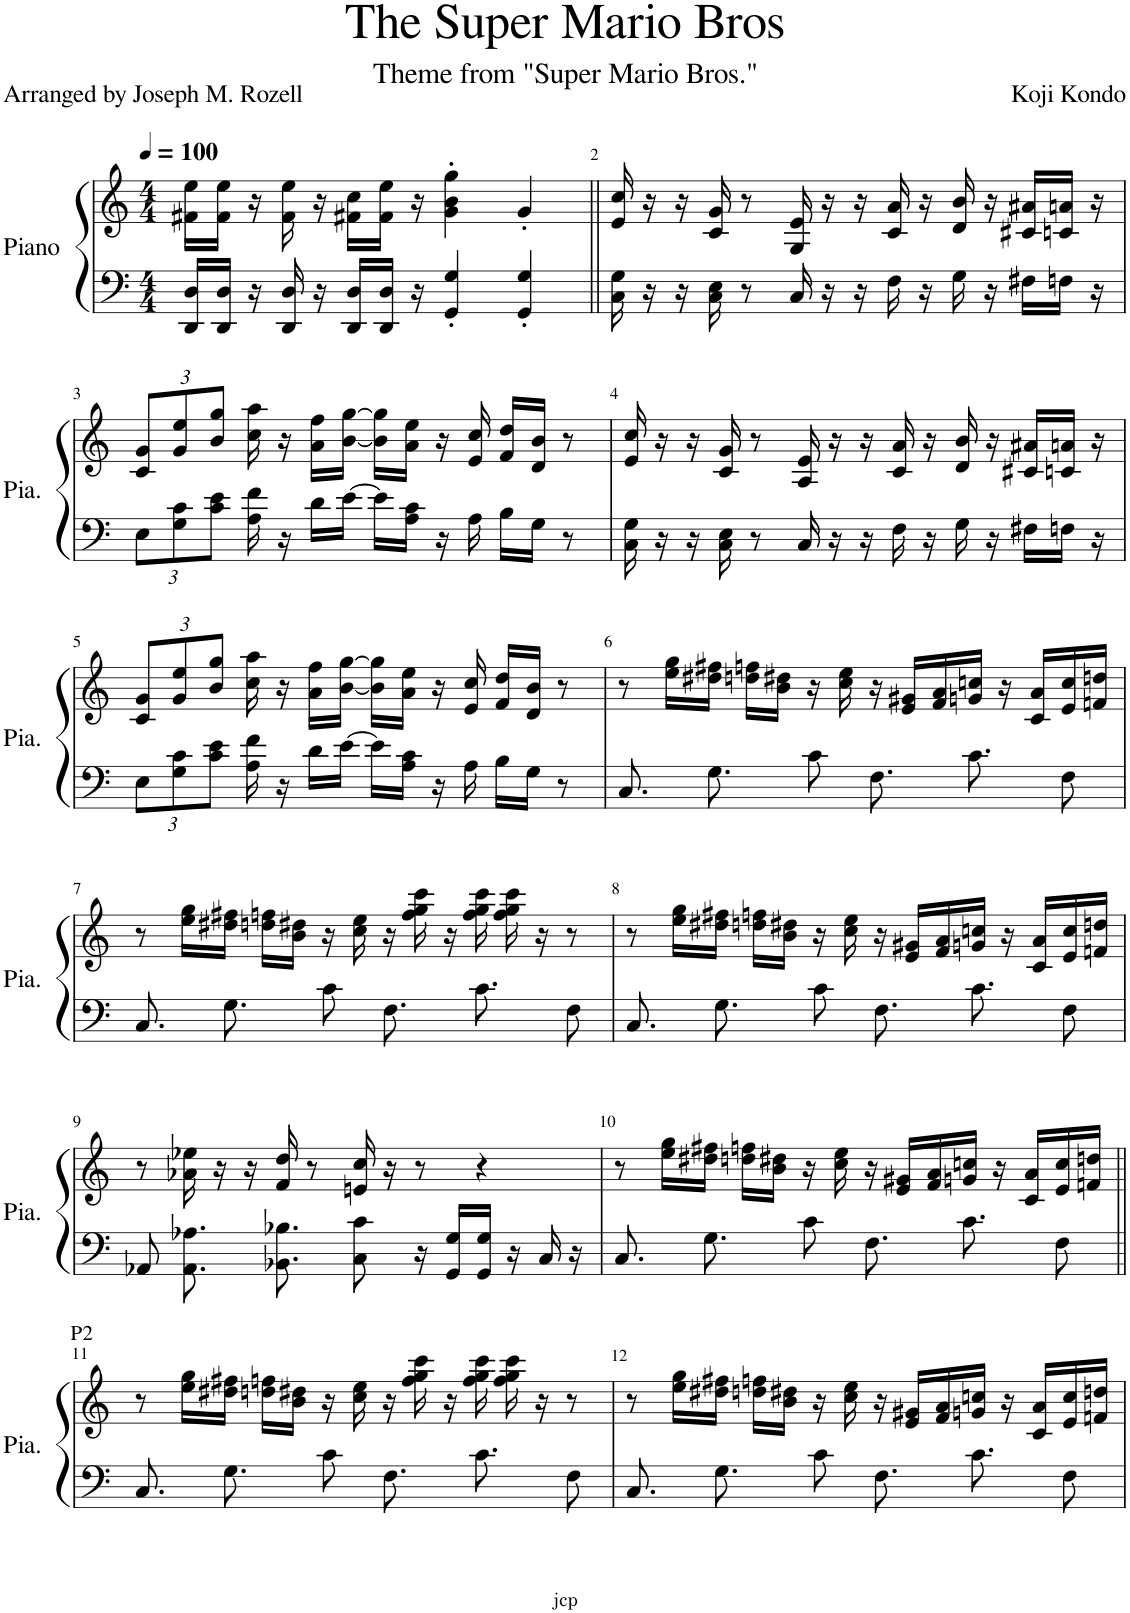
**kern	**kern
*part1	*part1
*staff2	*staff1
*I"Piano	*
*I'Pia.	*
*clefF4	*clefG2
*k[]	*k[]
*M4/4	*M4/4
*MM100	*MM100
=1	=1
16DD/ 16D/LL	16f#X\ 16ee\LL
16DD/ 16D/JJ	16f#\ 16ee\JJ
16r	16r
16DD/ 16D/	16f#\ 16ee\
16r	16r
16DD/ 16D/LL	16f#X\ 16cc\LL
16DD/ 16D/JJ	16f#\ 16ee\JJ
16r	16r
4GG/' 4G/'	4g\' 4b\' 4gg\'
4GG/' 4G/'	4g'/
=2||	=2||
16C\ 16G\	16e/ 16cc/
16r	16r
16r	16r
16C\ 16E\	16c/ 16g/
8r	8r
16C/	16G/ 16e/
16r	16r
16r	16r
16F\	16c/ 16a/
16r	16r
16G\	16d/ 16b/
16r	16r
16F#X\LL	16c#X/ 16a#X/LL
16Fn\JJ	16cn/ 16an/JJ
16r	16r
!!LO:LB:g=z
=3	=3
*Xbrackettup	*Xbrackettup
12E\L	12c/ 12g/L
12G\ 12c\	12g/ 12ee/
12c\ 12e\J	12b/ 12gg/J
16A\ 16f\	16cc\ 16aa\
16r	16r
16d\LL	16a\ 16ff\LL
[16e\JJ	[16b\ [16gg\JJ
16e\LL]	16b\] 16gg\]LL
16A\ 16c\JJ	16a\ 16ee\JJ
16r	16r
16A\	16e/ 16cc/
16B\LL	16f/ 16dd/LL
16G\JJ	16d/ 16b/JJ
8r	8r
=4	=4
16C\ 16G\	16e/ 16cc/
16r	16r
16r	16r
16C\ 16E\	16c/ 16g/
8r	8r
16C/	16A/ 16e/
16r	16r
16r	16r
16F\	16c/ 16a/
16r	16r
16G\	16d/ 16b/
16r	16r
16F#X\LL	16c#X/ 16a#X/LL
16Fn\JJ	16cn/ 16an/JJ
16r	16r
!!LO:LB:g=z
=5	=5
12E\L	12c/ 12g/L
12G\ 12c\	12g/ 12ee/
12c\ 12e\J	12b/ 12gg/J
16A\ 16f\	16cc\ 16aa\
16r	16r
16d\LL	16a\ 16ff\LL
[16e\JJ	[16b\ [16gg\JJ
16e\LL]	16b\] 16gg\]LL
16A\ 16c\JJ	16a\ 16ee\JJ
16r	16r
16A\	16e/ 16cc/
16B\LL	16f/ 16dd/LL
16G\JJ	16d/ 16b/JJ
8r	8r
=6	=6
8.C/	8r
.	16ee\ 16gg\LL
8.G\	16dd#X\ 16ff#X\JJ
.	16ddn\ 16ffn\LL
.	16b\ 16dd#X\JJ
8c\	16r
.	16cc\ 16ee\
8.F\	16r
.	16e/ 16g#X/LL
.	16f/ 16a/
8.c\	16gn/ 16ccn/JJ
.	16r
.	16c/ 16a/LL
8F\	16e/ 16cc/
.	16fn/ 16ddn/JJ
!!LO:LB:g=z
=7	=7
8.C/	8r
.	16ee\ 16gg\LL
8.G\	16dd#X\ 16ff#X\JJ
.	16ddn\ 16ffn\LL
.	16b\ 16dd#X\JJ
8c\	16r
.	16cc\ 16ee\
8.F\	16r
.	16ff\ 16gg\ 16ccc\
.	16r
8.c\	16ff\ 16gg\ 16ccc\
.	16ff\ 16gg\ 16ccc\
.	16r
8F\	8r
=8	=8
8.C/	8r
.	16ee\ 16gg\LL
8.G\	16dd#X\ 16ff#X\JJ
.	16ddn\ 16ffn\LL
.	16b\ 16dd#X\JJ
8c\	16r
.	16cc\ 16ee\
8.F\	16r
.	16e/ 16g#X/LL
.	16f/ 16a/
8.c\	16gn/ 16ccn/JJ
.	16r
.	16c/ 16a/LL
8F\	16e/ 16cc/
.	16fn/ 16ddn/JJ
!!LO:LB:g=z
=9	=9
8AA-X/	8r
8.AA-\ 8.A-X\	16a-X\ 16ee-X\
.	16r
.	16r
8.BB-X\ 8.B-X\	16f/ 16dd/
.	8r
8C\ 8c\	16en/ 16cc/
.	16r
16r	8r
16GG/ 16G/LL	.
16GG/ 16G/JJ	4r
16r	.
16C/	.
16r	.
=10	=10
8.C/	8r
.	16ee\ 16gg\LL
8.G\	16dd#X\ 16ff#X\JJ
.	16ddn\ 16ffn\LL
.	16b\ 16dd#X\JJ
8c\	16r
.	16cc\ 16ee\
8.F\	16r
.	16e/ 16g#X/LL
.	16f/ 16a/
8.c\	16gn/ 16ccn/JJ
.	16r
.	16c/ 16a/LL
8F\	16e/ 16cc/
.	16fn/ 16ddn/JJ
!!LO:LB:g=z
=11||	=11||
!	!LO:TX:a:t=P2
8.C/	8r
.	16ee\ 16gg\LL
8.G\	16dd#X\ 16ff#X\JJ
.	16ddn\ 16ffn\LL
.	16b\ 16dd#X\JJ
8c\	16r
.	16cc\ 16ee\
8.F\	16r
.	16ff\ 16gg\ 16ccc\
.	16r
8.c\	16ff\ 16gg\ 16ccc\
.	16ff\ 16gg\ 16ccc\
.	16r
8F\	8r
=12	=12
8.C/	8r
.	16ee\ 16gg\LL
8.G\	16dd#X\ 16ff#X\JJ
.	16ddn\ 16ffn\LL
.	16b\ 16dd#X\JJ
8c\	16r
.	16cc\ 16ee\
8.F\	16r
.	16e/ 16g#X/LL
.	16f/ 16a/
8.c\	16gn/ 16ccn/JJ
.	16r
.	16c/ 16a/LL
8F\	16e/ 16cc/
.	16fn/ 16ddn/JJ
=	=
*-	*-
